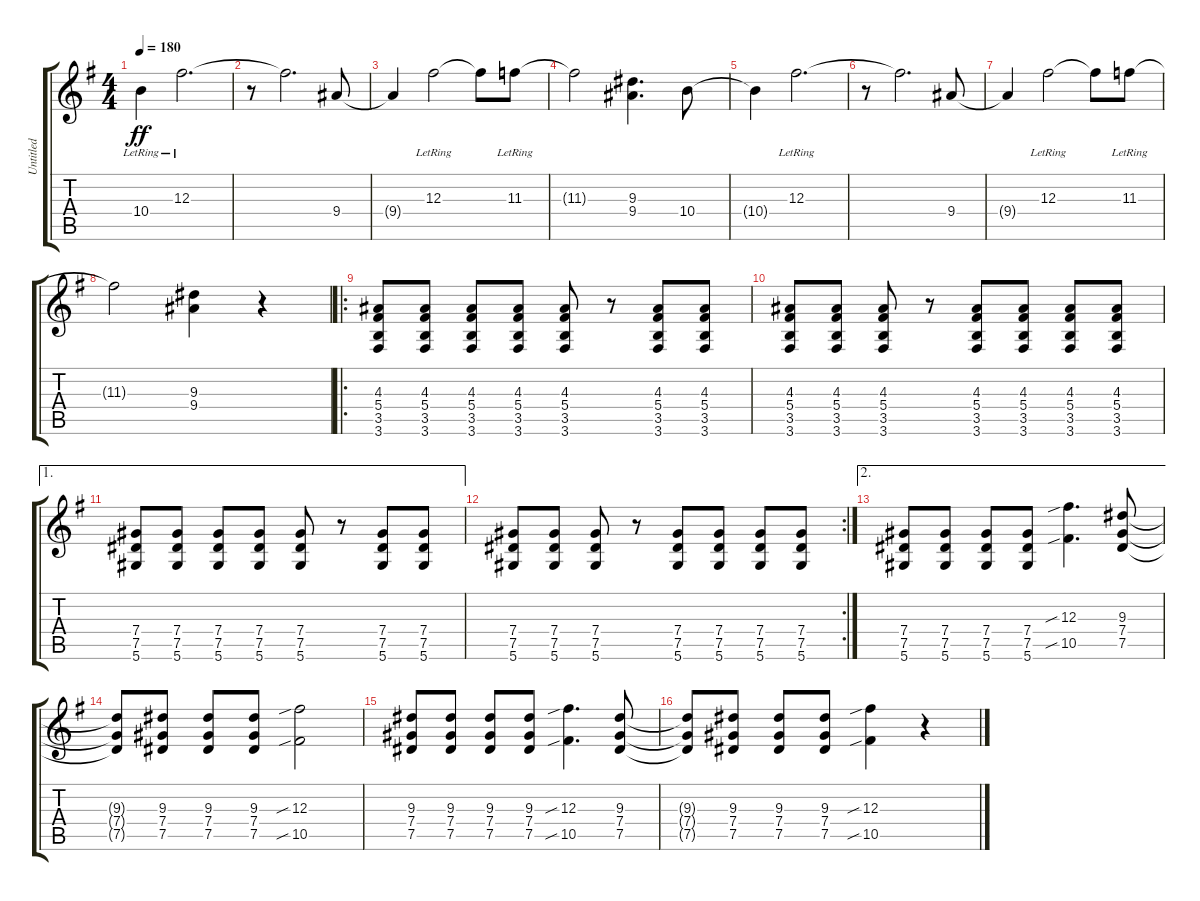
\track ("Untitled" "Untitled") {instrument overdrivenguitar}
\staff {score tabs}
\tuning (Eb4 Bb3 Gb3 Db3 Ab2 Eb2) {hide}
\ts (4 4)
\tempo 180
\clef g2
\ks g
10.4{lr}.4{dy ff instrument overdrivenguitar} 12.3{lr}.2{d} |
r.8 12.3{t}.2{d} 9.4.8 |
9.4{t}.4 12.3{lr}.2 12.3{t}.8 11.3{lr}.8 |
11.3{t}.2 (9.3 9.4).4{d} 10.4.8 |
10.4{t}.4 12.3{lr}.2{d} |
r.8 12.3{t}.2{d} 9.4.8 |
9.4{t}.4 12.3{lr}.2 12.3{t}.8 11.3{lr}.8 |
11.3{t}.2 (9.3 9.4).4 r.4 |
\ro
(4.3 5.4 3.5 3.6).8 (4.3 5.4 3.5 3.6).8 (4.3 5.4 3.5 3.6).8 (4.3 5.4 3.5 3.6).8 (4.3 5.4 3.5 3.6).8 r.8 (4.3 5.4 3.5 3.6).8 (4.3 5.4 3.5 3.6).8 |
(4.3 5.4 3.5 3.6).8 (4.3 5.4 3.5 3.6).8 (4.3 5.4 3.5 3.6).8 r.8 (4.3 5.4 3.5 3.6).8 (4.3 5.4 3.5 3.6).8 (4.3 5.4 3.5 3.6).8 (4.3 5.4 3.5 3.6).8 |
\ae 1
(7.4 7.5 5.6).8 (7.4 7.5 5.6).8 (7.4 7.5 5.6).8 (7.4 7.5 5.6).8 (7.4 7.5 5.6).8 r.8 (7.4 7.5 5.6).8 (7.4 7.5 5.6).8 |
\rc 2
(7.4 7.5 5.6).8 (7.4 7.5 5.6).8 (7.4 7.5 5.6).8 r.8 (7.4 7.5 5.6).8 (7.4 7.5 5.6).8 (7.4 7.5 5.6).8 (7.4 7.5 5.6).8 |
\ae 2
(7.4 7.5 5.6).8 (7.4 7.5 5.6).8 (7.4 7.5 5.6).8 (7.4 7.5 5.6).8 (12.3{sib} 10.5{sib}).4{d} (9.3 7.4 7.5).8 |
(9.3{t} 7.4{t} 7.5{t}).8 (9.3 7.4 7.5).8 (9.3 7.4 7.5).8 (9.3 7.4 7.5).8 (12.3{sib} 10.5{sib}).2 |
(9.3 7.4 7.5).8 (9.3 7.4 7.5).8 (9.3 7.4 7.5).8 (9.3 7.4 7.5).8 (12.3{sib} 10.5{sib}).4{d} (9.3 7.4 7.5).8 |
(9.3{t} 7.4{t} 7.5{t}).8 (9.3 7.4 7.5).8 (9.3 7.4 7.5).8 (9.3 7.4 7.5).8 (12.3{sib} 10.5{sib}).4 r.4
